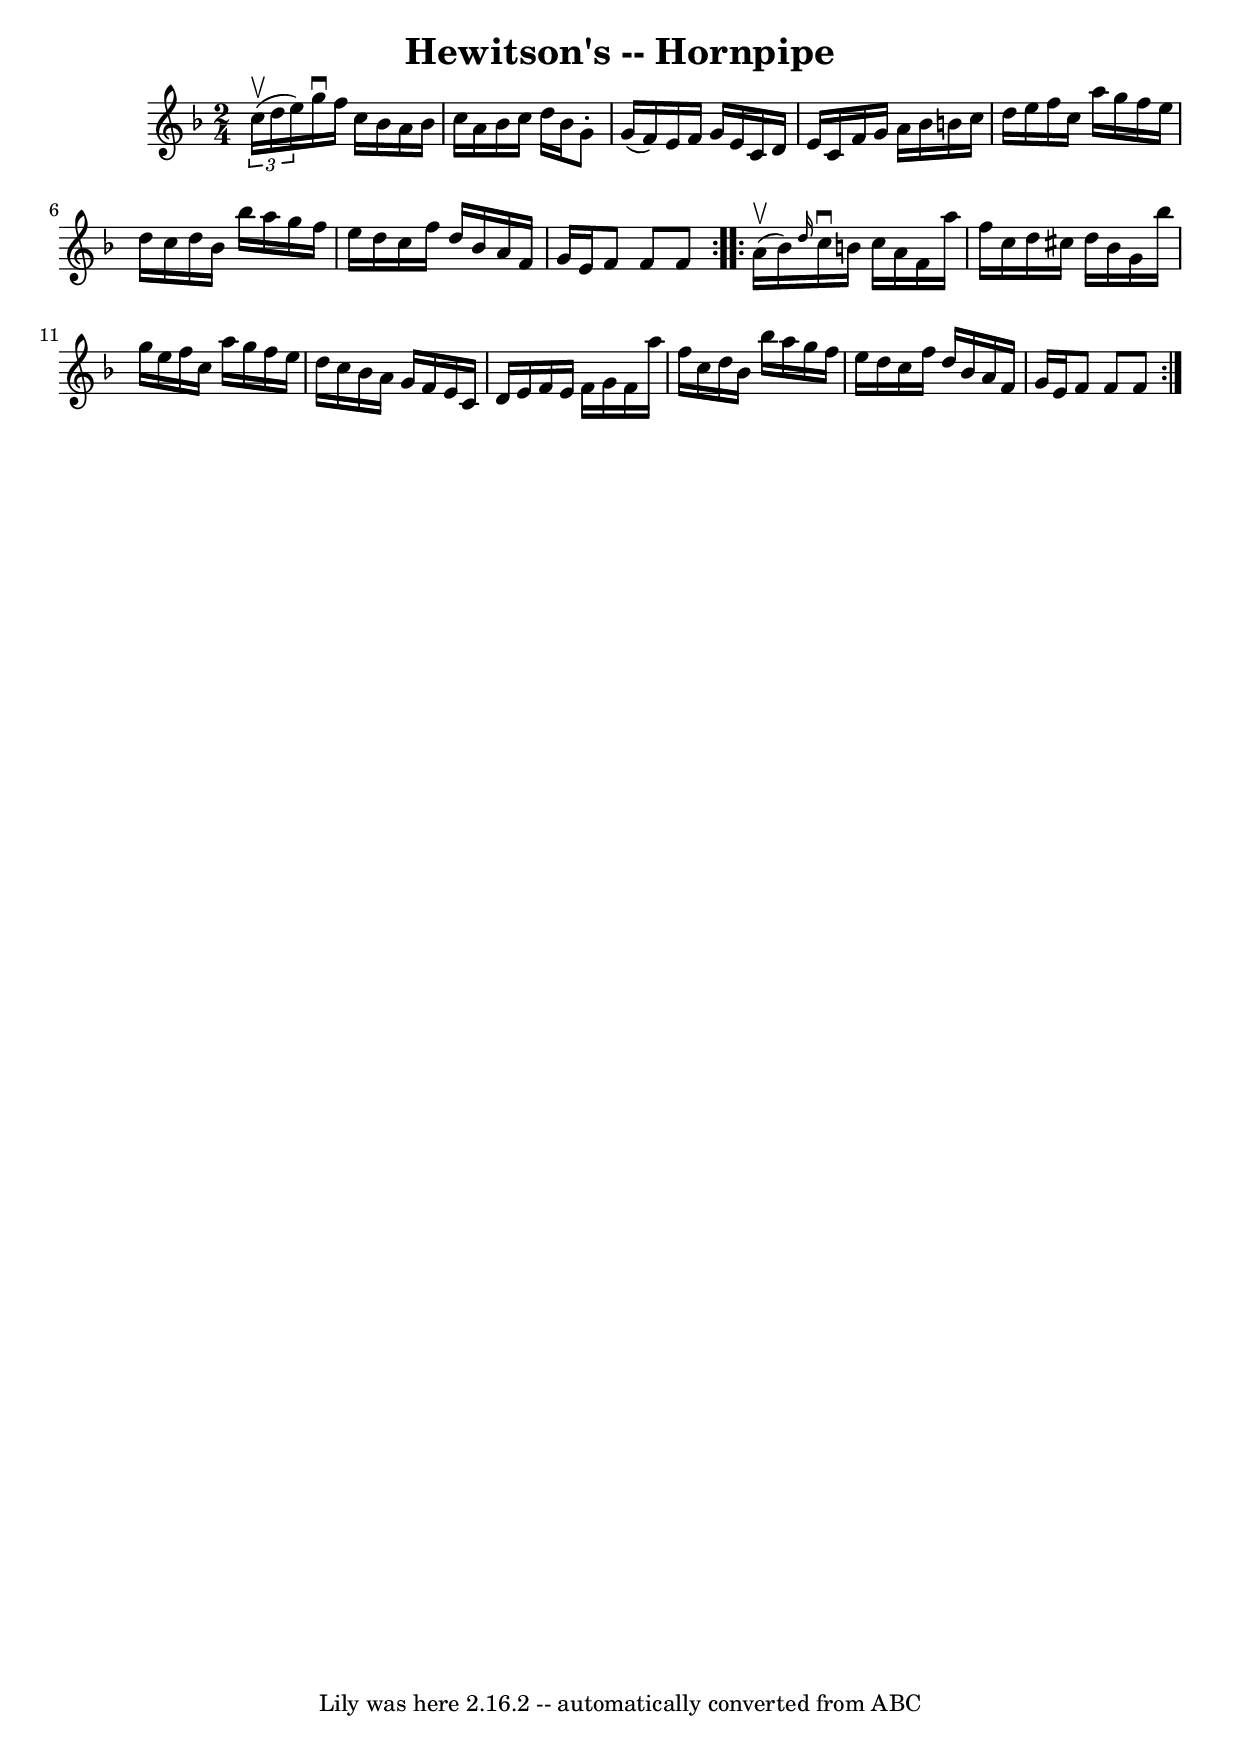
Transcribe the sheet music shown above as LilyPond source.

\version "2.16.2"
\include "Mammoth.ily"
\header {
  %% book = "Cole's 1000 Fiddle Tunes"
  crossRefNumber = "1"
  footnotes = ""
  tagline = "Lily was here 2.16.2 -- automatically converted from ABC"
  title = "Hewitson's -- Hornpipe"

}
voicedefault =  {



  \repeat volta 2 {

    \time 2/4 
    \key f \major
    \times 2/3 { c''16 (^\upbow d''16 e''16) 
	       } 
    |
    g''16^\downbow f''16 c''16 bes'16 a'16 bes'16    
    c''16 a'16  |
    bes'16 c''16 d''16 bes'16 g'8-. g'16 (
    f'16) |
    e'16 f'16 g'16 e'16 c'16 d'16 e'16    
    c'16  |
    f'16 g'16 a'16 bes'16 b'16 c''16 d''16    
    e''16  |
    f''16 c''16 a''16 g''16 f''16 e''16 d''16 
    c''16  |
    d''16 bes'16 bes''16 a''16 g''16 f''16    
    e''16 d''16  |
    c''16 f''16 d''16 bes'16 a'16 f'16    
    g'16 e'16  |
    f'8 f'8 f'8  
  }     
  \repeat volta 2 {
    a'16 
    (^\upbow bes'16) |
    \grace { d''16  
	   } c''16^\downbow b'16    
    c''16 a'16 f'16 a''16 f''16 c''16  |
    d''16 cis''16   
    d''16 bes'16 g'16 bes''16 g''16 e''16  |
    f''16    
    c''16 a''16 g''16 f''16 e''16 d''16 c''16  |
    bes'16  
    a'16 g'16 f'16 e'16 c'16 d'16 e'16  |
    f'16    
    e'16 f'16 g'16 f'16 a''16 f''16 c''16  |
    d''16    
    bes'16 bes''16 a''16 g''16 f''16 e''16 d''16  |
    
    c''16 f''16 d''16 bes'16 a'16 f'16 g'16 e'16  |
    
    f'8 f'8 f'8  
  }   

}

\score{
  <<

    \context Staff="default"
    {
      \voicedefault 
      
    }

  >>
  \layout {
    
  }
  \midi {
  }

}
